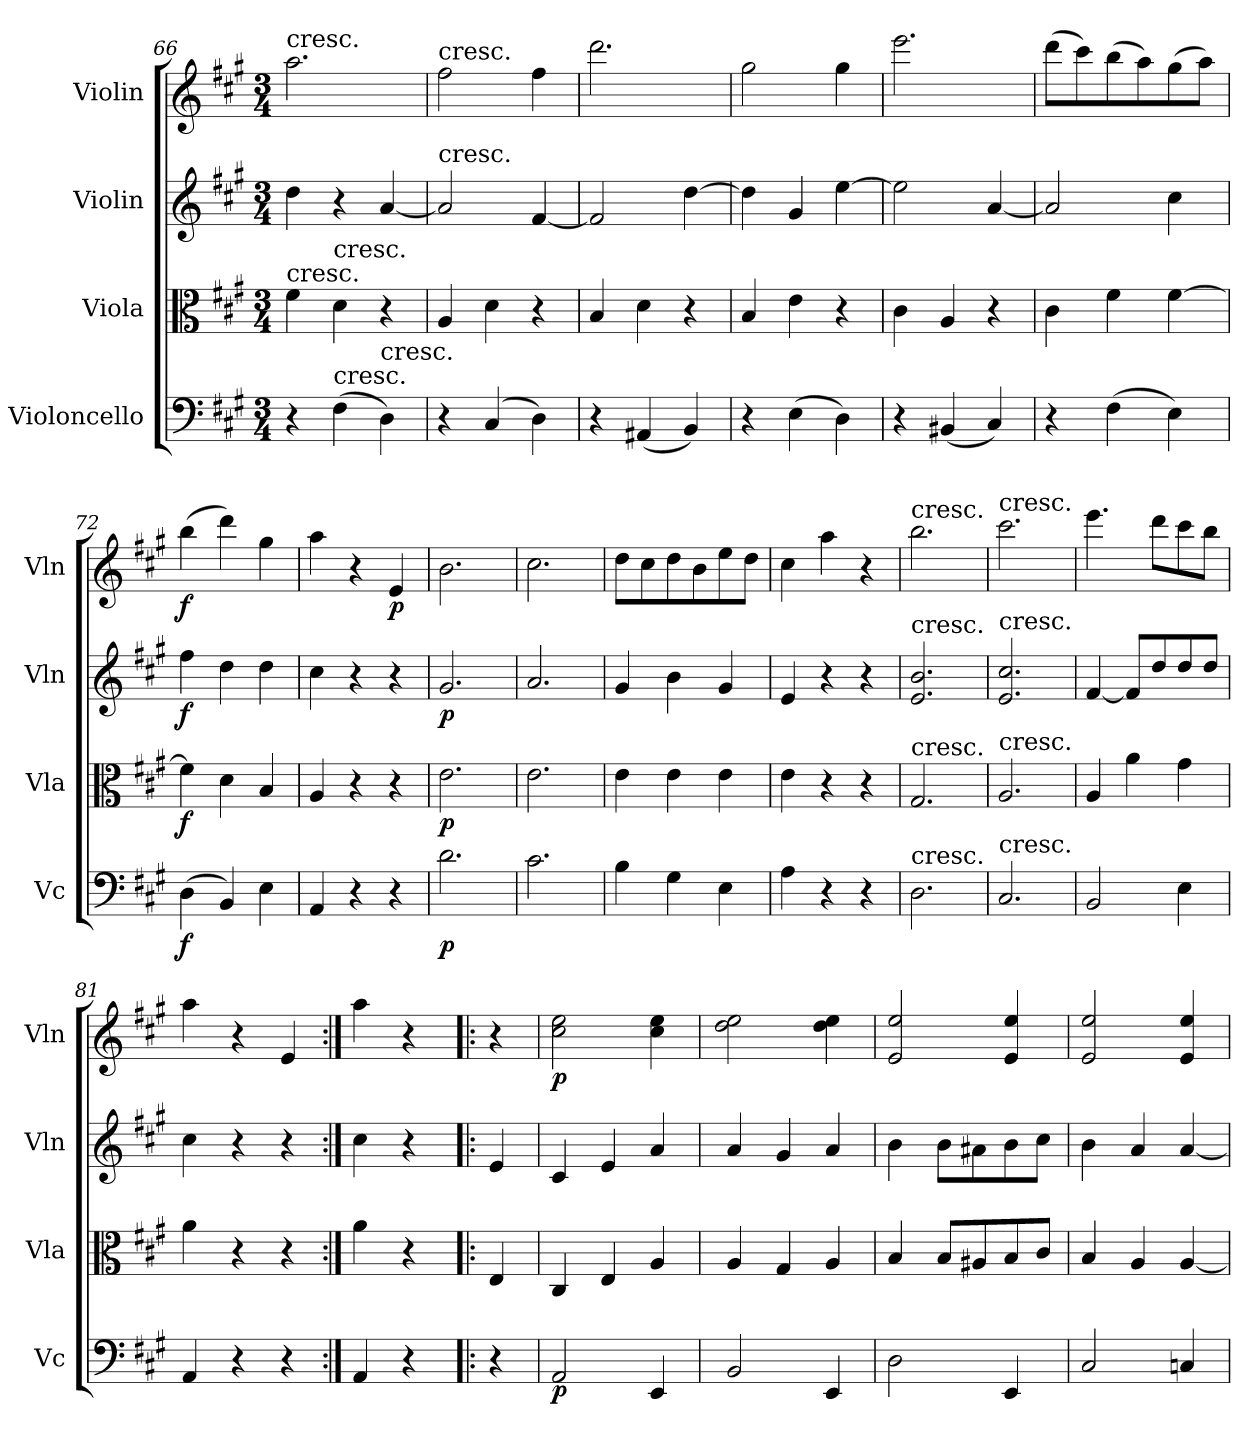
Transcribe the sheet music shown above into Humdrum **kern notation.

**kern	**dynam	**kern	**dynam	**kern	**dynam	**kern	**dynam
*part4	*part4	*part3	*part3	*part2	*part2	*part1	*part1
*staff4	*staff4	*staff3	*staff3	*staff2	*staff2	*staff1	*staff1
*I"Violoncello	*	*I"Viola	*	*I"Violin	*	*I"Violin	*
*I'Vc	*	*I'Vla	*	*I'Vln	*	*I'Vln	*
*clefF4	*	*clefC3	*	*clefG2	*	*clefG2	*
*k[f#c#g#]	*	*k[f#c#g#]	*	*k[f#c#g#]	*	*k[f#c#g#]	*
*M3/4	*	*M3/4	*	*M3/4	*	*M3/4	*
=66	=66	=66	=66	=66	=66	=66	=66
!	!	!	!	!	!	!LO:TX:t=cresc.	!
!	!	!LO:TX:t=cresc.	!	!	!	!	!
4r	.	4f#\	.	4dd\	.	2.aa\	.
!	!	!LO:TX:t=cresc.	!	!	!	!	!
!LO:TX:t=cresc.	!	!	!	!	!	!	!
(4F#\	.	4d\	.	4r	.	.	.
!LO:TX:t=cresc.	!	!	!	!	!	!	!
4D\)	.	4r	.	[4a/	.	.	.
=67	=67	=67	=67	=67	=67	=67	=67
!	!	!	!	!	!	!LO:TX:t=cresc.	!
!	!	!	!	!LO:TX:t=cresc.	!	!	!
4r	.	4A/	.	2a/]	.	2ff#\	.
(4C#/	.	4d\	.	.	.	.	.
4D\)	.	4r	.	[4f#/	.	4ff#\	.
=68	=68	=68	=68	=68	=68	=68	=68
4r	.	4B/	.	2f#/]	.	2.ddd\	.
(4AA#X/	.	4d\	.	.	.	.	.
4BB/)	.	4r	.	[4dd\	.	.	.
=69	=69	=69	=69	=69	=69	=69	=69
4r	.	4B/	.	4dd\]	.	2gg#\	.
(4E\	.	4e\	.	4g#/	.	.	.
4D\)	.	4r	.	[4ee\	.	4gg#\	.
=70	=70	=70	=70	=70	=70	=70	=70
4r	.	4c#\	.	2ee\]	.	2.eee\	.
(4BB#X/	.	4A/	.	.	.	.	.
4C#/)	.	4r	.	[4a/	.	.	.
=71	=71	=71	=71	=71	=71	=71	=71
4r	.	4c#\	.	2a/]	.	(8ddd\L	.
.	.	.	.	.	.	8ccc#\)	.
(4F#\	.	4f#\	.	.	.	(8bb\	.
.	.	.	.	.	.	8aa\)	.
4E\)	.	[4f#\	.	4cc#\	.	(8gg#\	.
.	.	.	.	.	.	8aa\J)	.
=72	=72	=72	=72	=72	=72	=72	=72
(4D\	f	4f#\]	f	4ff#\	f	(4bb\	f
4BB/)	.	4d\	.	4dd\	.	4ddd\)	.
4E\	.	4B/	.	4dd\	.	4gg#\	.
=73	=73	=73	=73	=73	=73	=73	=73
4AA/	.	4A/	.	4cc#\	.	4aa\	.
4r	.	4r	.	4r	.	4r	.
4r	.	4r	.	4r	.	4e/	p
=74	=74	=74	=74	=74	=74	=74	=74
2.d\	p	2.e\	p	2.g#/	p	2.b\	.
=75	=75	=75	=75	=75	=75	=75	=75
2.c#\	.	2.e\	.	2.a/	.	2.cc#\	.
=76	=76	=76	=76	=76	=76	=76	=76
4B\	.	4e\	.	4g#/	.	8dd\L	.
.	.	.	.	.	.	8cc#\	.
4G#\	.	4e\	.	4b\	.	8dd\	.
.	.	.	.	.	.	8b\	.
4E\	.	4e\	.	4g#/	.	8ee\	.
.	.	.	.	.	.	8dd\J	.
=77	=77	=77	=77	=77	=77	=77	=77
4A\	.	4e\	.	4e/	.	4cc#\	.
4r	.	4r	.	4r	.	4aa\	.
4r	.	4r	.	4r	.	4r	.
=78	=78	=78	=78	=78	=78	=78	=78
!	!	!	!	!	!	!LO:TX:t=cresc.	!
!	!	!	!	!LO:TX:t=cresc.	!	!	!
!	!	!LO:TX:t=cresc.	!	!	!	!	!
!LO:TX:t=cresc.	!	!	!	!	!	!	!
2.D\	.	2.G#/	.	2.e/ 2.b/	.	2.bb\	.
=79	=79	=79	=79	=79	=79	=79	=79
!	!	!	!	!	!	!LO:TX:t=cresc.	!
!	!	!	!	!LO:TX:t=cresc.	!	!	!
!	!	!LO:TX:t=cresc.	!	!	!	!	!
!LO:TX:t=cresc.	!	!	!	!	!	!	!
2.C#/	.	2.A/	.	2.e/ 2.cc#/	.	2.ccc#\	.
=80	=80	=80	=80	=80	=80	=80	=80
2BB/	.	4A/	.	[4f#/	.	4.eee\	.
.	.	4a\	.	8f#/L]	.	.	.
.	.	.	.	8dd/	.	8ddd\L	.
4E\	.	4g#\	.	8dd/	.	8ccc#\	.
.	.	.	.	8dd/J	.	8bb\J	.
=81	=81	=81	=81	=81	=81	=81	=81
4AA/	.	4a\	.	4cc#\	.	4aa\	.
4r	.	4r	.	4r	.	4r	.
4r	.	4r	.	4r	.	4e/	.
=82:|!	=82:|!	=82:|!	=82:|!	=82:|!	=82:|!	=82:|!	=82:|!
4AA/	.	4a\	.	4cc#\	.	4aa\	.
4r	.	4r	.	4r	.	4r	.
=!|:	=!|:	=!|:	=!|:	=!|:	=!|:	=!|:	=!|:
4r	.	4E/	.	4e/	.	4r	.
=83	=83	=83	=83	=83	=83	=83	=83
2AA/	p	4C#/	.	4c#/	.	2cc#\ 2ee\	p
.	.	4E/	.	4e/	.	.	.
4EE/	.	4A/	.	4a/	.	4cc#\ 4ee\	.
=84	=84	=84	=84	=84	=84	=84	=84
2BB/	.	4A/	.	4a/	.	2dd\ 2ee\	.
.	.	4G#/	.	4g#/	.	.	.
4EE/	.	4A/	.	4a/	.	4dd\ 4ee\	.
=85	=85	=85	=85	=85	=85	=85	=85
2D\	.	4B/	.	4b\	.	2e/ 2ee/	.
.	.	8B/L	.	8b\L	.	.	.
.	.	8A#X/	.	8a#X\	.	.	.
4EE/	.	8B/	.	8b\	.	4e/ 4ee/	.
.	.	8c#/J	.	8cc#\J	.	.	.
=86	=86	=86	=86	=86	=86	=86	=86
2C#/	.	4B/	.	4b\	.	2e/ 2ee/	.
.	.	4A/	.	4a/	.	.	.
4Cn/	.	[4A/	.	[4a/	.	4e/ 4ee/	.
=	=	=	=	=	=	=	=
*-	*-	*-	*-	*-	*-	*-	*-
